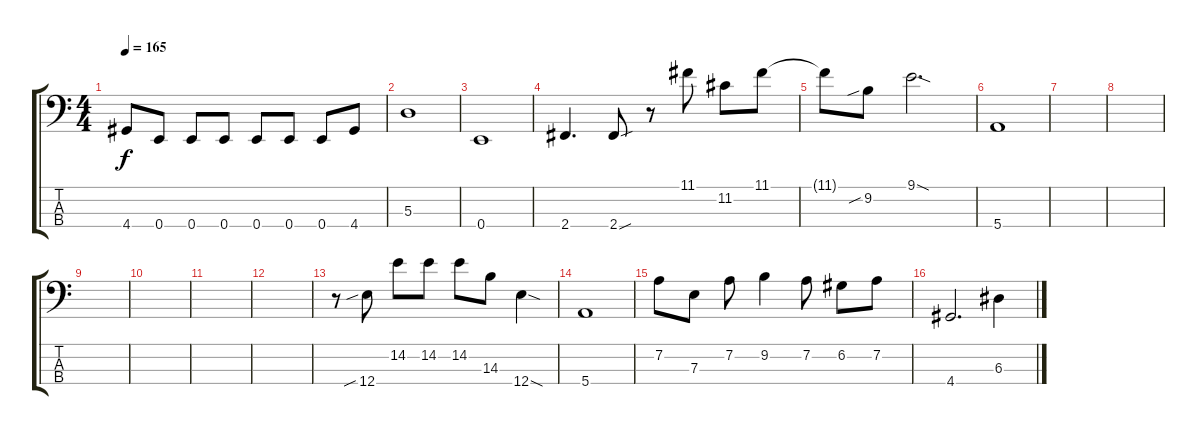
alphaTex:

\track "" {instrument electricbassfinger}
\staff {score tabs}
\tuning (G2 D2 A1 E1) {hide}
\ts (4 4)
\tempo 165
\clef f4
\ks c
4.4.8{dy f} 0.4.8 0.4.8 0.4.8 0.4.8 0.4.8 0.4.8 4.4.8 |
5.3.1 |
0.4.1 |
2.4.4{d} 2.4{sou}.8 r.8 11.1.8 11.2.8 11.1.8 |
11.1{t}.8 9.2{sib}.8 9.1{sod}.2{d} |
5.4.1 |
|
|
|
|
|
|
r.8 12.4{sib}.8 14.2.8 14.2.8 14.2.8 14.3.8 12.4{sod}.4 |
5.4.1 |
7.2.8 7.3.8 7.2.8 9.2.4 7.2.8 6.2.8 7.2.8 |
4.4.2{d} 6.3.4
